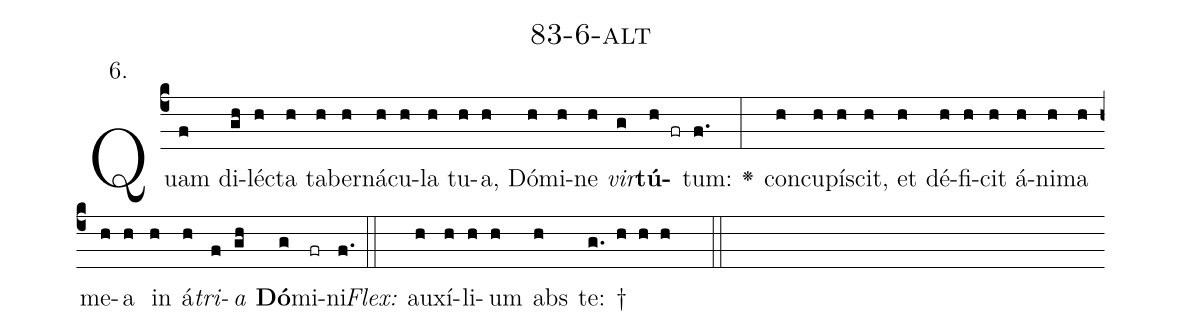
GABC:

name: 83-6-alt;
annotation: 6.;
%%
(c4)Quam(f) di(gh)léc(h)ta(h) ta(h)ber(h)ná(h)cu(h)la(h) tu(h)a,(h) Dó(h)mi(h)ne(h) <i>vir</i>(g)<b>tú</b>(h fr)tum:(f.) <v>\greheightstar</v>(:) con(h)cu(h)pí(h)scit,(h) et(h) dé(h)fi(h)cit(h) á(h)ni(h)ma(h) me(h)a(h) in(h) á(h)<i>tri</i>(f)<i>a</i>(gh) <b>Dó</b>(g)mi(fr)ni.(f.) (::)
<i>Flex:</i>()  au(h)xí(h)li(h)um(h) abs(h) te: †(g. h h h  ::)

%E(h) u(h) o(f) u(gh) a(g) e.(f.) (::)
